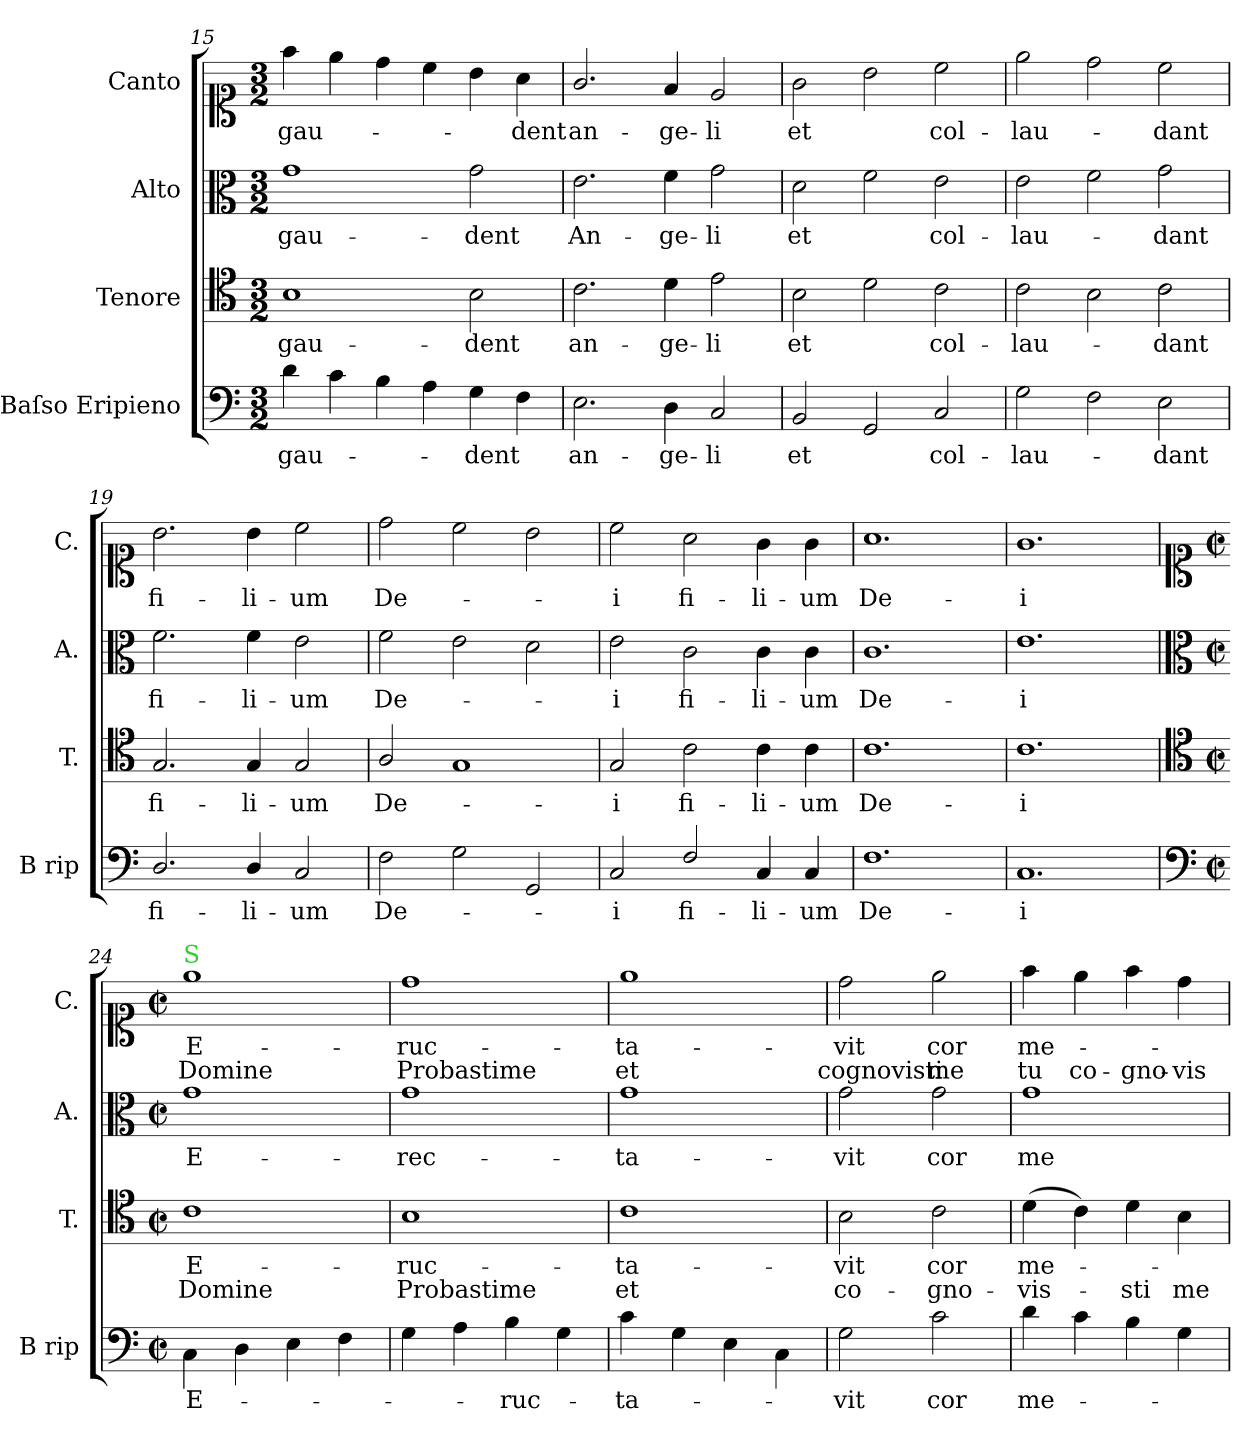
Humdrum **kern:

**kern	**text	**kern	**text	**text	**kern	**text	**kern	**text	**text
*part4	*part4	*part3	*part3	*part3	*part2	*part2	*part1	*part1	*part1
*staff4	*staff4	*staff3	*staff3	*staff3	*staff2	*staff2	*staff1	*staff1	*staff1
*I"Baſso Eripieno	*	*I"Tenore	*	*	*I"Alto	*	*I"Canto	*	*
*I'B rip	*	*I'T.	*	*	*I'A.	*	*I'C.	*	*
*clefF4	*	*clefC4	*	*	*clefC3	*	*clefC1	*	*
*k[]	*	*k[]	*	*	*k[]	*	*k[]	*	*
*M3/2	*	*M3/2	*	*	*M3/2	*	*M3/2	*	*
=15	=15	=15	=15	=15	=15	=15	=15	=15	=15
4d\	gau-	1B\	gau-	.	1g\	gau-	4ff\	gau-	.
4c\	.	.	.	.	.	.	4ee\	.	.
4B\	.	.	.	.	.	.	4dd\	.	.
4A\	.	.	.	.	.	.	4cc\	.	.
4G\	-dent	2B\	-dent	.	2g\	-dent	4b\	.	.
4F\	.	.	.	.	.	.	4a\	-dent	.
=16	=16	=16	=16	=16	=16	=16	=16	=16	=16
2.E\	an-	2.c\	an-	.	2.e\	An-	2.g/	an-	.
4D\	-ge-	4d\	-ge-	.	4f\	-ge-	4f/	-ge-	.
2C/	-li	2e\	-li	.	2g\	-li	2e/	-li	.
=17	=17	=17	=17	=17	=17	=17	=17	=17	=17
2BB/	et	2B\	et	.	2d\	et	2g\	et	.
2GG/	.	2d\	.	.	2f\	.	2b\	.	.
2C/	col-	2c\	col-	.	2e\	col-	2cc\	col-	.
=18	=18	=18	=18	=18	=18	=18	=18	=18	=18
2G\	-lau-	2c\	-lau-	.	2e\	-lau-	2ee\	-lau-	.
2F\	.	2B\	.	.	2f\	.	2dd\	.	.
2E\	-dant	2c\	-dant	.	2g\	-dant	2cc\	-dant	.
=19	=19	=19	=19	=19	=19	=19	=19	=19	=19
2.D/	fi-	2.G/	fi-	.	2.f\	fi-	2.b\	fi-	.
4D/	-li-	4G/	-li-	.	4f\	-li-	4b\	-li-	.
2C/	-um	2G/	-um	.	2e\	-um	2cc\	-um	.
=20	=20	=20	=20	=20	=20	=20	=20	=20	=20
2F\	De-	2A/	De-	.	2f\	De-	2dd\	De-	.
2G\	.	1G/	.	.	2e\	.	2cc\	.	.
2GG/	.	.	.	.	2d\	.	2b\	.	.
=21	=21	=21	=21	=21	=21	=21	=21	=21	=21
2C/	-i	2G/	-i	.	2e\	-i	2cc\	-i	.
2F/	fi-	2c\	fi-	.	2c\	fi-	2a\	fi-	.
4C/	-li-	4c\	-li-	.	4c\	-li-	4g\	-li-	.
4C/	-um	4c\	-um	.	4c\	-um	4g\	-um	.
=22	=22	=22	=22	=22	=22	=22	=22	=22	=22
1.F\	De-	1.c\	De-	.	1.c\	De-	1.a\	De-	.
=23	=23	=23	=23	=23	=23	=23	=23	=23	=23
1.C/	-i	1.c\	-i	.	1.e\	-i	1.g\	-i	.
=24	=24	=24	=24	=24	=24	=24	=24	=24	=24
*clefF4	*	*clefC4	*	*	*clefC3	*	*clefC1	*	*
*M2/2	*	*M2/2	*	*	*M2/2	*	*M2/2	*	*
*met(c|)	*	*met(c|)	*	*	*met(c|)	*	*met(c|)	*	*
!	!	!	!	!	!	!	!LO:TX:a:color=limegreen:t=S	!	!
4C\	E-	1c\	E-	Domine	1g\	E-	1ee\	E-	Domine
4D\	.	.	.	.	.	.	.	.	.
4E\	.	.	.	.	.	.	.	.	.
4F\	.	.	.	.	.	.	.	.	.
=25	=25	=25	=25	=25	=25	=25	=25	=25	=25
4G\	.	1B\	-ruc-	Probastime	1g\	-rec-	1dd\	-ruc-	Probastime
4A\	.	.	.	.	.	.	.	.	.
4B\	-ruc-	.	.	.	.	.	.	.	.
4G\	.	.	.	.	.	.	.	.	.
=26	=26	=26	=26	=26	=26	=26	=26	=26	=26
4c\	-ta-	1c\	-ta-	et	1g\	-ta-	1ee\	-ta-	et
4G\	.	.	.	.	.	.	.	.	.
4E\	.	.	.	.	.	.	.	.	.
4C\	.	.	.	.	.	.	.	.	.
=27	=27	=27	=27	=27	=27	=27	=27	=27	=27
2G\	-vit	2B\	-vit	co-	2g\	-vit	2dd\	-vit	cognovisti
2c\	cor	2c\	cor	-gno-	2g\	cor	2ee\	cor	me
=28	=28	=28	=28	=28	=28	=28	=28	=28	=28
4d\	me-	(4d\	me-	-vis-	1g\	me-	4ff\	me-	tu
4c\	.	4c\)	.	.	.	.	4ee\	.	co-
4B\	.	4d\	.	-sti	.	.	4ff\	.	-gno-
4G\	.	4B\	.	me	.	.	4dd\	.	-vis-
=	=	=	=	=	=	=	=	=	=
*-	*-	*-	*-	*-	*-	*-	*-	*-	*-
